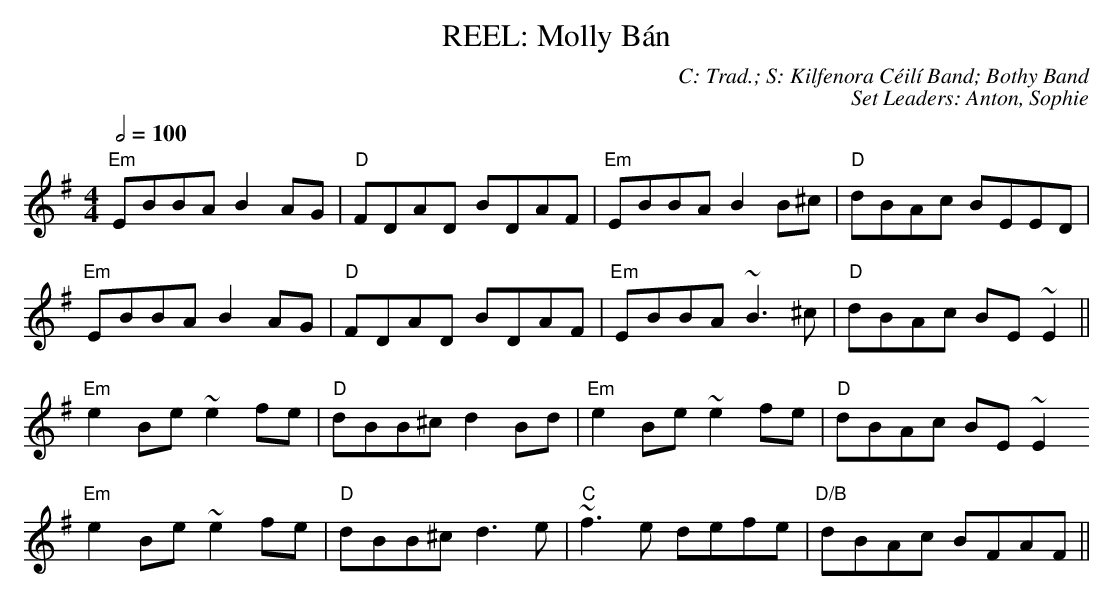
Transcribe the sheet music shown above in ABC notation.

X:1
T: REEL: Molly Bán
C: C: Trad.; S: Kilfenora Céilí Band; Bothy Band
C: Set Leaders: Anton, Sophie
M: 4/4
L: 1/8
Q: 1/2=100
K: Emin
"Em"EBBA B2 AG|"D"FDAD BDAF|"Em"EBBA B2 B^c|"D"dBAc BEED|
"Em"EBBA B2 AG|"D"FDAD BDAF|"Em"EBBA ~B3^c|"D"dBAc BE~E2||
"Em"e2 Be~e2 fe|"D"dBB^c d2 Bd|"Em"e2 Be~e2 fe|"D"dBAc BE~E2
"Em"e2 Be~e2 fe|"D"dBB^c d3e|"C"~f3e defe|"D/B"dBAc BFAF||
